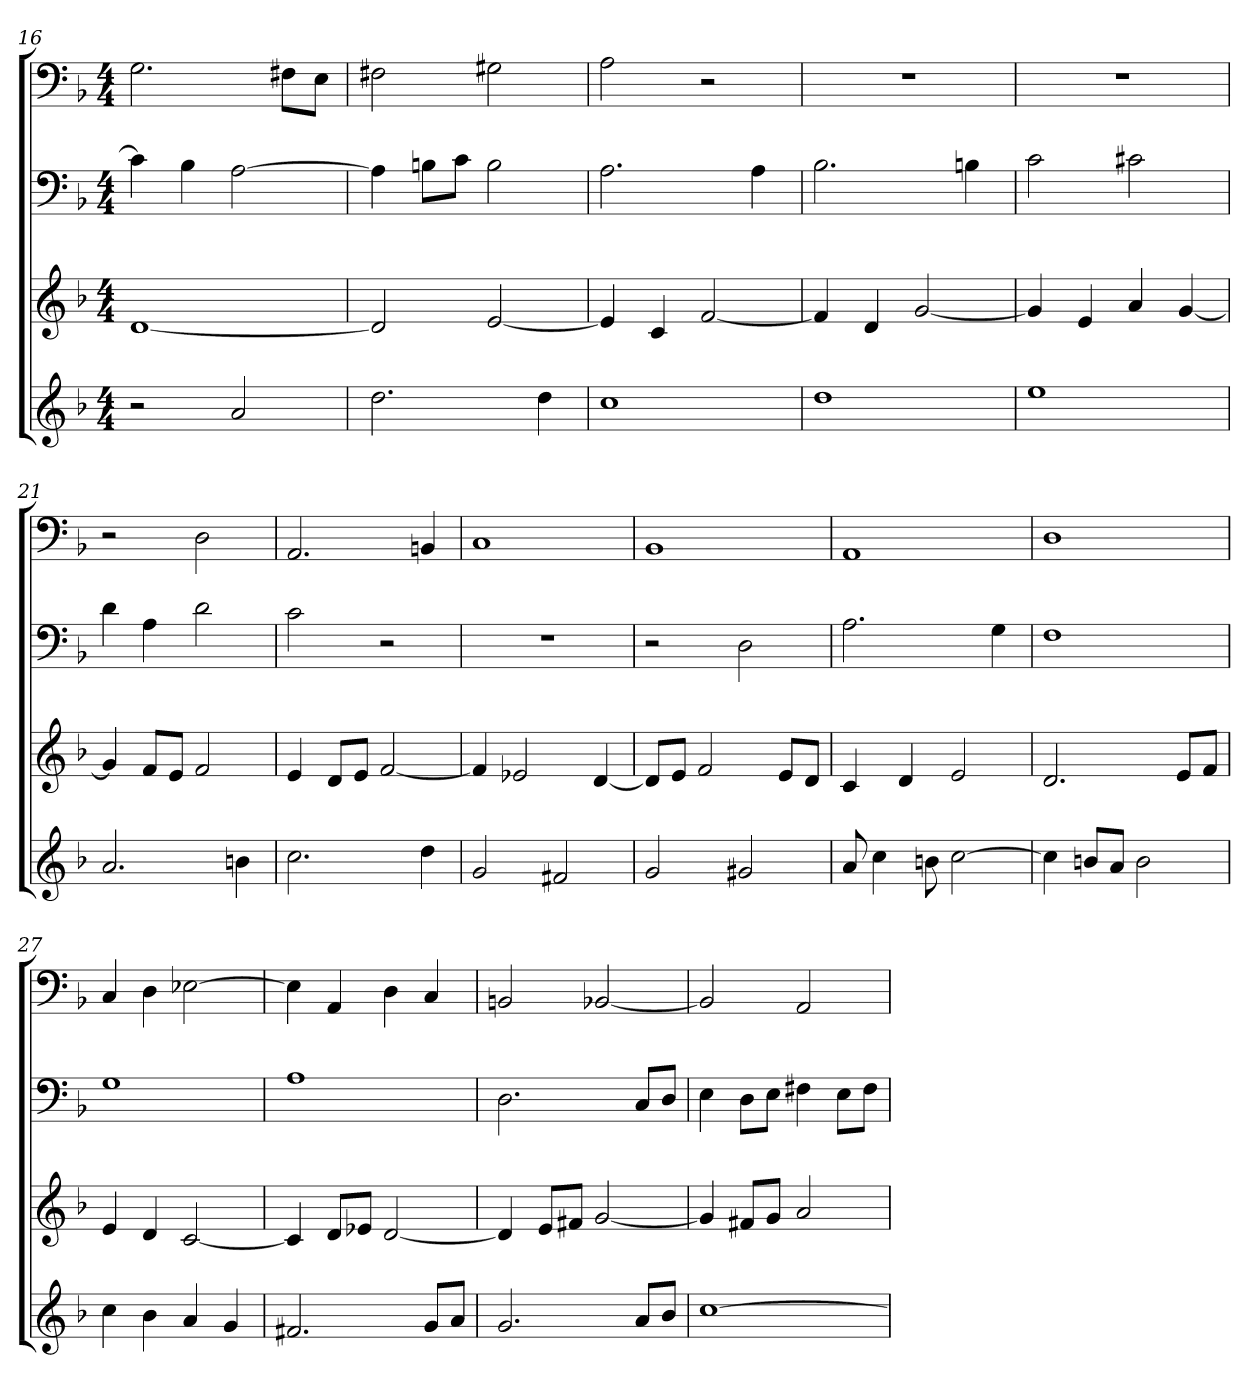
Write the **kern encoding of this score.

**kern	**kern	**kern	**kern
*part4	*part3	*part2	*part1
*staff4	*staff3	*staff2	*staff1
*k[b-]	*k[b-]	*k[b-]	*k[b-]
*d:	*d:	*d:	*d:
*M4/4	*M4/4	*M4/4	*M4/4
=16	=16	=16	=16
2r	[1d	4c]	2.G
.	.	4B-	.
2a	.	[2A	.
.	.	.	8F#XL
.	.	.	8EJ
=17	=17	=17	=17
2.dd	2d]	4A]	2F#X
.	.	8BnL	.
.	.	8cJ	.
.	[2e	2B	2G#X
4dd	.	.	.
=18	=18	=18	=18
1cc	4e]	2.A	2A
.	4c	.	.
.	[2f	.	2r
.	.	4A	.
=19	=19	=19	=19
1dd	4f]	2.B-	1r
.	4d	.	.
.	[2g	.	.
.	.	4Bn	.
=20	=20	=20	=20
1ee	4g]	2c	1r
.	4e	.	.
.	4a	2c#X	.
.	[4g	.	.
=21	=21	=21	=21
2.a	4g]	4d	2r
.	8fL	4A	.
.	8eJ	.	.
.	2f	2d	2D
4bn	.	.	.
=22	=22	=22	=22
2.cc	4e	2c	2.AA
.	8dL	.	.
.	8eJ	.	.
.	[2f	2r	.
4dd	.	.	4BBn
=23	=23	=23	=23
2g	4f]	1r	1C
.	2e-X	.	.
2f#X	.	.	.
.	[4d	.	.
=24	=24	=24	=24
2g	8dL]	2r	1BB-
.	8eJ	.	.
.	2f	.	.
2g#X	.	2D	.
.	8eL	.	.
.	8dJ	.	.
=25	=25	=25	=25
8a	4c	2.A	1AA
4cc	.	.	.
.	4d	.	.
8bn	.	.	.
[2cc	2e	.	.
.	.	4G	.
=26	=26	=26	=26
4cc]	2.d	1F	1D
8bnL	.	.	.
8aJ	.	.	.
2b	.	.	.
.	8eL	.	.
.	8fJ	.	.
=27	=27	=27	=27
4cc	4e	1G	4C
4b-	4d	.	4D
4a	[2c	.	[2E-X
4g	.	.	.
=28	=28	=28	=28
2.f#X	4c]	1A	4E-]
.	8dL	.	4AA
.	8e-XJ	.	.
.	[2d	.	4D
8gL	.	.	4C
8aJ	.	.	.
=29	=29	=29	=29
2.g	4d]	2.D	2BBn
.	8eL	.	.
.	8f#XJ	.	.
.	[2g	.	[2BB-X
8aL	.	8CL	.
8b-J	.	8DJ	.
=30	=30	=30	=30
[1cc	4g]	4E	2BB-]
.	8f#XL	8DL	.
.	8gJ	8EJ	.
.	2a	4F#X	2AA
.	.	8EL	.
.	.	8F#J	.
=	=	=	=
*-	*-	*-	*-
